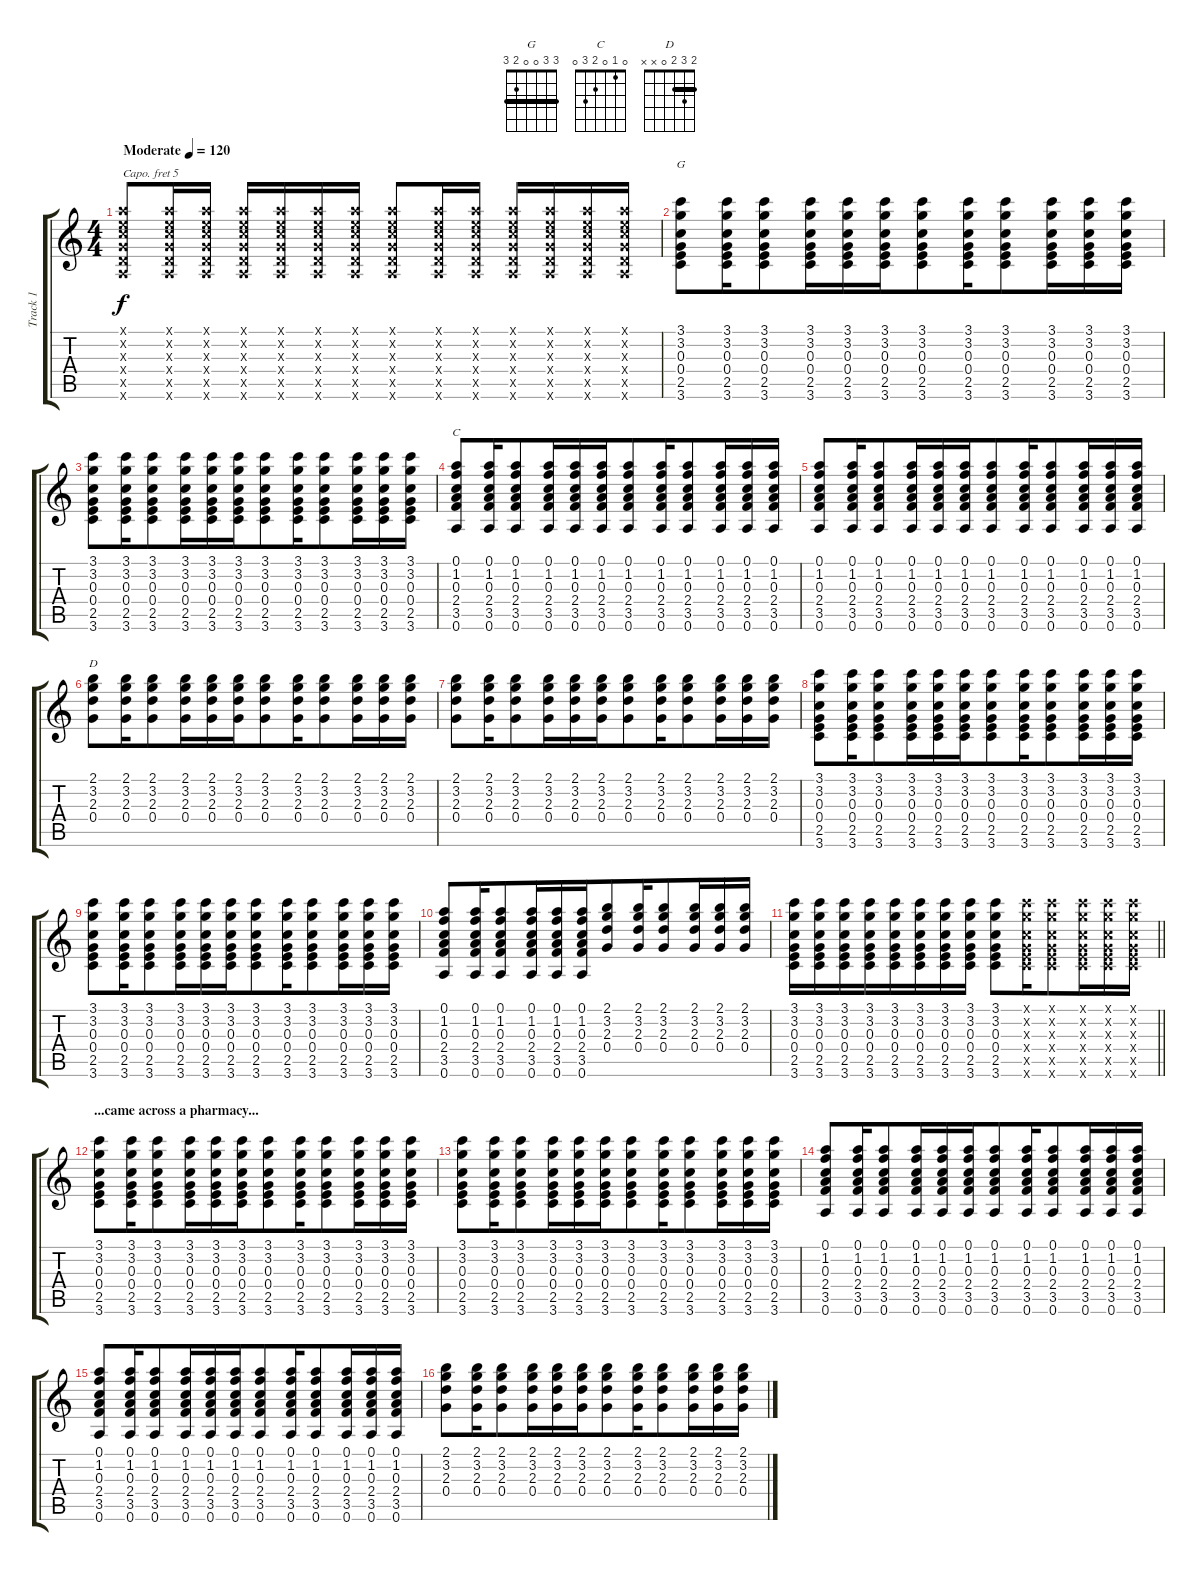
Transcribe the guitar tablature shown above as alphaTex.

\track ("Track 1" "Track 1") {instrument acousticguitarsteel}
\staff {score tabs}
\capo 5
\tuning (E4 B3 G3 D3 A2 E2) {hide}
\chord ("G" 3 3 0 0 2 3) {barre 3}
\chord ("C" 0 1 0 2 3 0)
\chord ("D" 2 3 2 0 x x) {barre 2}
\ts (4 4)
\tempo (120 "Moderate")
\clef g2
\ks c
(0.1{x} 0.2{x} 0.3{x} 0.4{x} 0.5{x} 0.6{x}).8{dy f instrument acousticguitarsteel} (0.1{x} 0.2{x} 0.3{x} 0.4{x} 0.5{x} 0.6{x}).16 (0.1{x} 0.2{x} 0.3{x} 0.4{x} 0.5{x} 0.6{x}).16 (0.1{x} 0.2{x} 0.3{x} 0.4{x} 0.5{x} 0.6{x}).16 (0.1{x} 0.2{x} 0.3{x} 0.4{x} 0.5{x} 0.6{x}).16 (0.1{x} 0.2{x} 0.3{x} 0.4{x} 0.5{x} 0.6{x}).16 (0.1{x} 0.2{x} 0.3{x} 0.4{x} 0.5{x} 0.6{x}).16 (0.1{x} 0.2{x} 0.3{x} 0.4{x} 0.5{x} 0.6{x}).8 (0.1{x} 0.2{x} 0.3{x} 0.4{x} 0.5{x} 0.6{x}).16 (0.1{x} 0.2{x} 0.3{x} 0.4{x} 0.5{x} 0.6{x}).16 (0.1{x} 0.2{x} 0.3{x} 0.4{x} 0.5{x} 0.6{x}).16 (0.1{x} 0.2{x} 0.3{x} 0.4{x} 0.5{x} 0.6{x}).16 (0.1{x} 0.2{x} 0.3{x} 0.4{x} 0.5{x} 0.6{x}).16 (0.1{x} 0.2{x} 0.3{x} 0.4{x} 0.5{x} 0.6{x}).16 |
(3.1 3.2 0.3 0.4 2.5 3.6).8{ch "G" beam merge} (3.1 3.2 0.3 0.4 2.5 3.6).16{beam merge} (3.1 3.2 0.3 0.4 2.5 3.6).8{beam merge} (3.1 3.2 0.3 0.4 2.5 3.6).16{beam merge} (3.1 3.2 0.3 0.4 2.5 3.6).16{beam merge} (3.1 3.2 0.3 0.4 2.5 3.6).16{beam merge} (3.1 3.2 0.3 0.4 2.5 3.6).8{beam merge} (3.1 3.2 0.3 0.4 2.5 3.6).16{beam merge} (3.1 3.2 0.3 0.4 2.5 3.6).8{beam merge} (3.1 3.2 0.3 0.4 2.5 3.6).16{beam merge} (3.1 3.2 0.3 0.4 2.5 3.6).16{beam merge} (3.1 3.2 0.3 0.4 2.5 3.6).16 |
(3.1 3.2 0.3 0.4 2.5 3.6).8{beam merge} (3.1 3.2 0.3 0.4 2.5 3.6).16{beam merge} (3.1 3.2 0.3 0.4 2.5 3.6).8{beam merge} (3.1 3.2 0.3 0.4 2.5 3.6).16{beam merge} (3.1 3.2 0.3 0.4 2.5 3.6).16{beam merge} (3.1 3.2 0.3 0.4 2.5 3.6).16{beam merge} (3.1 3.2 0.3 0.4 2.5 3.6).8{beam merge} (3.1 3.2 0.3 0.4 2.5 3.6).16{beam merge} (3.1 3.2 0.3 0.4 2.5 3.6).8{beam merge} (3.1 3.2 0.3 0.4 2.5 3.6).16{beam merge} (3.1 3.2 0.3 0.4 2.5 3.6).16{beam merge} (3.1 3.2 0.3 0.4 2.5 3.6).16 |
(0.1 1.2 0.3 2.4 3.5 0.6).8{ch "C" beam merge} (0.1 1.2 0.3 2.4 3.5 0.6).16{beam merge} (0.1 1.2 0.3 2.4 3.5 0.6).8{beam merge} (0.1 1.2 0.3 2.4 3.5 0.6).16{beam merge} (0.1 1.2 0.3 2.4 3.5 0.6).16{beam merge} (0.1 1.2 0.3 2.4 3.5 0.6).16{beam merge} (0.1 1.2 0.3 2.4 3.5 0.6).8{beam merge} (0.1 1.2 0.3 2.4 3.5 0.6).16{beam merge} (0.1 1.2 0.3 2.4 3.5 0.6).8{beam merge} (0.1 1.2 0.3 2.4 3.5 0.6).16{beam merge} (0.1 1.2 0.3 2.4 3.5 0.6).16{beam merge} (0.1 1.2 0.3 2.4 3.5 0.6).16 |
(0.1 1.2 0.3 2.4 3.5 0.6).8{beam merge} (0.1 1.2 0.3 2.4 3.5 0.6).16{beam merge} (0.1 1.2 0.3 2.4 3.5 0.6).8{beam merge} (0.1 1.2 0.3 2.4 3.5 0.6).16{beam merge} (0.1 1.2 0.3 2.4 3.5 0.6).16{beam merge} (0.1 1.2 0.3 2.4 3.5 0.6).16{beam merge} (0.1 1.2 0.3 2.4 3.5 0.6).8{beam merge} (0.1 1.2 0.3 2.4 3.5 0.6).16{beam merge} (0.1 1.2 0.3 2.4 3.5 0.6).8{beam merge} (0.1 1.2 0.3 2.4 3.5 0.6).16{beam merge} (0.1 1.2 0.3 2.4 3.5 0.6).16{beam merge} (0.1 1.2 0.3 2.4 3.5 0.6).16 |
(2.1 3.2 2.3 0.4).8{ch "D" beam merge} (2.1 3.2 2.3 0.4).16{beam merge} (2.1 3.2 2.3 0.4).8{beam merge} (2.1 3.2 2.3 0.4).16{beam merge} (2.1 3.2 2.3 0.4).16{beam merge} (2.1 3.2 2.3 0.4).16{beam merge} (2.1 3.2 2.3 0.4).8{beam merge} (2.1 3.2 2.3 0.4).16{beam merge} (2.1 3.2 2.3 0.4).8{beam merge} (2.1 3.2 2.3 0.4).16{beam merge} (2.1 3.2 2.3 0.4).16{beam merge} (2.1 3.2 2.3 0.4).16 |
(2.1 3.2 2.3 0.4).8{beam merge} (2.1 3.2 2.3 0.4).16{beam merge} (2.1 3.2 2.3 0.4).8{beam merge} (2.1 3.2 2.3 0.4).16{beam merge} (2.1 3.2 2.3 0.4).16{beam merge} (2.1 3.2 2.3 0.4).16{beam merge} (2.1 3.2 2.3 0.4).8{beam merge} (2.1 3.2 2.3 0.4).16{beam merge} (2.1 3.2 2.3 0.4).8{beam merge} (2.1 3.2 2.3 0.4).16{beam merge} (2.1 3.2 2.3 0.4).16{beam merge} (2.1 3.2 2.3 0.4).16 |
(3.1 3.2 0.3 0.4 2.5 3.6).8{beam merge} (3.1 3.2 0.3 0.4 2.5 3.6).16{beam merge} (3.1 3.2 0.3 0.4 2.5 3.6).8{beam merge} (3.1 3.2 0.3 0.4 2.5 3.6).16{beam merge} (3.1 3.2 0.3 0.4 2.5 3.6).16{beam merge} (3.1 3.2 0.3 0.4 2.5 3.6).16{beam merge} (3.1 3.2 0.3 0.4 2.5 3.6).8{beam merge} (3.1 3.2 0.3 0.4 2.5 3.6).16{beam merge} (3.1 3.2 0.3 0.4 2.5 3.6).8{beam merge} (3.1 3.2 0.3 0.4 2.5 3.6).16{beam merge} (3.1 3.2 0.3 0.4 2.5 3.6).16{beam merge} (3.1 3.2 0.3 0.4 2.5 3.6).16 |
(3.1 3.2 0.3 0.4 2.5 3.6).8{beam merge} (3.1 3.2 0.3 0.4 2.5 3.6).16{beam merge} (3.1 3.2 0.3 0.4 2.5 3.6).8{beam merge} (3.1 3.2 0.3 0.4 2.5 3.6).16{beam merge} (3.1 3.2 0.3 0.4 2.5 3.6).16{beam merge} (3.1 3.2 0.3 0.4 2.5 3.6).16{beam merge} (3.1 3.2 0.3 0.4 2.5 3.6).8{beam merge} (3.1 3.2 0.3 0.4 2.5 3.6).16{beam merge} (3.1 3.2 0.3 0.4 2.5 3.6).8{beam merge} (3.1 3.2 0.3 0.4 2.5 3.6).16{beam merge} (3.1 3.2 0.3 0.4 2.5 3.6).16{beam merge} (3.1 3.2 0.3 0.4 2.5 3.6).16 |
(0.1 1.2 0.3 2.4 3.5 0.6).8{beam merge} (0.1 1.2 0.3 2.4 3.5 0.6).16{beam merge} (0.1 1.2 0.3 2.4 3.5 0.6).8{beam merge} (0.1 1.2 0.3 2.4 3.5 0.6).16{beam merge} (0.1 1.2 0.3 2.4 3.5 0.6).16{beam merge} (0.1 1.2 0.3 2.4 3.5 0.6).16{beam merge} (2.1 3.2 2.3 0.4).8{beam merge} (2.1 3.2 2.3 0.4).16{beam merge} (2.1 3.2 2.3 0.4).8{beam merge} (2.1 3.2 2.3 0.4).16{beam merge} (2.1 3.2 2.3 0.4).16{beam merge} (2.1 3.2 2.3 0.4).16 |
\barLineRight lightlight
(3.1 3.2 0.3 0.4 2.5 3.6).16{beam merge} (3.1 3.2 0.3 0.4 2.5 3.6).16{beam merge} (3.1 3.2 0.3 0.4 2.5 3.6).16{beam merge} (3.1 3.2 0.3 0.4 2.5 3.6).16{beam merge} (3.1 3.2 0.3 0.4 2.5 3.6).16{beam merge} (3.1 3.2 0.3 0.4 2.5 3.6).16{beam merge} (3.1 3.2 0.3 0.4 2.5 3.6).16{beam merge} (3.1 3.2 0.3 0.4 2.5 3.6).16 (3.1 3.2 0.3 0.4 2.5 3.6).8{beam merge} (3.1{x} 3.2{x} 0.3{x} 0.4{x} 2.5{x} 3.6{x}).16{beam merge} (3.1{x} 3.2{x} 0.3{x} 0.4{x} 2.5{x} 3.6{x}).8{beam merge} (3.1{x} 3.2{x} 0.3{x} 0.4{x} 2.5{x} 3.6{x}).16{beam merge} (3.1{x} 3.2{x} 0.3{x} 0.4{x} 2.5{x} 3.6{x}).16{beam merge} (3.1{x} 3.2{x} 0.3{x} 0.4{x} 2.5{x} 3.6{x}).16 |
\section ("" "...came across a pharmacy...")
(3.1 3.2 0.3 0.4 2.5 3.6).8{beam merge} (3.1 3.2 0.3 0.4 2.5 3.6).16{beam merge} (3.1 3.2 0.3 0.4 2.5 3.6).8{beam merge} (3.1 3.2 0.3 0.4 2.5 3.6).16{beam merge} (3.1 3.2 0.3 0.4 2.5 3.6).16{beam merge} (3.1 3.2 0.3 0.4 2.5 3.6).16{beam merge} (3.1 3.2 0.3 0.4 2.5 3.6).8{beam merge} (3.1 3.2 0.3 0.4 2.5 3.6).16{beam merge} (3.1 3.2 0.3 0.4 2.5 3.6).8{beam merge} (3.1 3.2 0.3 0.4 2.5 3.6).16{beam merge} (3.1 3.2 0.3 0.4 2.5 3.6).16{beam merge} (3.1 3.2 0.3 0.4 2.5 3.6).16 |
(3.1 3.2 0.3 0.4 2.5 3.6).8{beam merge} (3.1 3.2 0.3 0.4 2.5 3.6).16{beam merge} (3.1 3.2 0.3 0.4 2.5 3.6).8{beam merge} (3.1 3.2 0.3 0.4 2.5 3.6).16{beam merge} (3.1 3.2 0.3 0.4 2.5 3.6).16{beam merge} (3.1 3.2 0.3 0.4 2.5 3.6).16{beam merge} (3.1 3.2 0.3 0.4 2.5 3.6).8{beam merge} (3.1 3.2 0.3 0.4 2.5 3.6).16{beam merge} (3.1 3.2 0.3 0.4 2.5 3.6).8{beam merge} (3.1 3.2 0.3 0.4 2.5 3.6).16{beam merge} (3.1 3.2 0.3 0.4 2.5 3.6).16{beam merge} (3.1 3.2 0.3 0.4 2.5 3.6).16 |
(0.1 1.2 0.3 2.4 3.5 0.6).8{beam merge} (0.1 1.2 0.3 2.4 3.5 0.6).16{beam merge} (0.1 1.2 0.3 2.4 3.5 0.6).8{beam merge} (0.1 1.2 0.3 2.4 3.5 0.6).16{beam merge} (0.1 1.2 0.3 2.4 3.5 0.6).16{beam merge} (0.1 1.2 0.3 2.4 3.5 0.6).16{beam merge} (0.1 1.2 0.3 2.4 3.5 0.6).8{beam merge} (0.1 1.2 0.3 2.4 3.5 0.6).16{beam merge} (0.1 1.2 0.3 2.4 3.5 0.6).8{beam merge} (0.1 1.2 0.3 2.4 3.5 0.6).16{beam merge} (0.1 1.2 0.3 2.4 3.5 0.6).16{beam merge} (0.1 1.2 0.3 2.4 3.5 0.6).16 |
(0.1 1.2 0.3 2.4 3.5 0.6).8{beam merge} (0.1 1.2 0.3 2.4 3.5 0.6).16{beam merge} (0.1 1.2 0.3 2.4 3.5 0.6).8{beam merge} (0.1 1.2 0.3 2.4 3.5 0.6).16{beam merge} (0.1 1.2 0.3 2.4 3.5 0.6).16{beam merge} (0.1 1.2 0.3 2.4 3.5 0.6).16{beam merge} (0.1 1.2 0.3 2.4 3.5 0.6).8{beam merge} (0.1 1.2 0.3 2.4 3.5 0.6).16{beam merge} (0.1 1.2 0.3 2.4 3.5 0.6).8{beam merge} (0.1 1.2 0.3 2.4 3.5 0.6).16{beam merge} (0.1 1.2 0.3 2.4 3.5 0.6).16{beam merge} (0.1 1.2 0.3 2.4 3.5 0.6).16 |
(2.1 3.2 2.3 0.4).8{beam merge} (2.1 3.2 2.3 0.4).16{beam merge} (2.1 3.2 2.3 0.4).8{beam merge} (2.1 3.2 2.3 0.4).16{beam merge} (2.1 3.2 2.3 0.4).16{beam merge} (2.1 3.2 2.3 0.4).16{beam merge} (2.1 3.2 2.3 0.4).8{beam merge} (2.1 3.2 2.3 0.4).16{beam merge} (2.1 3.2 2.3 0.4).8{beam merge} (2.1 3.2 2.3 0.4).16{beam merge} (2.1 3.2 2.3 0.4).16{beam merge} (2.1 3.2 2.3 0.4).16
